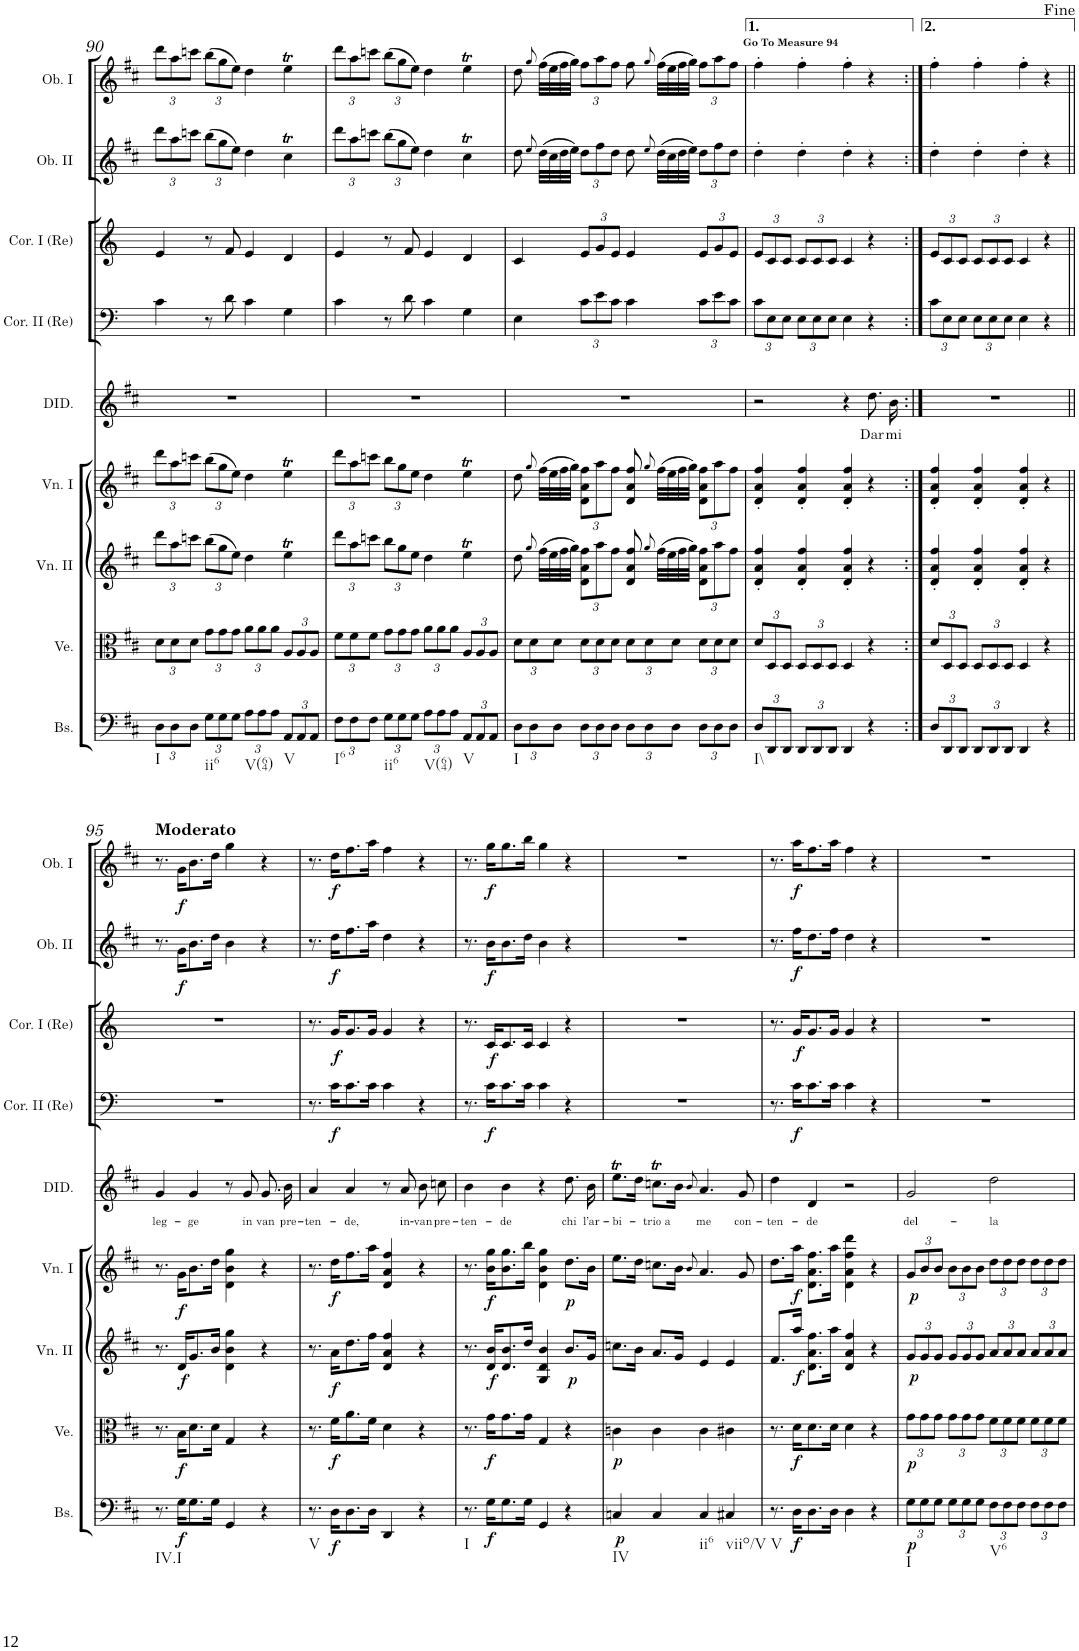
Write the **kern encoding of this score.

**kern	**dynam	**kern	**dynam	**kern	**dynam	**kern	**dynam	**kern	**text	**kern	**dynam	**kern	**dynam	**kern	**dynam	**kern	**dynam
*part9	*part9	*part8	*part8	*part7	*part7	*part6	*part6	*part5	*part5	*part4	*part4	*part3	*part3	*part2	*part2	*part1	*part1
*staff9	*staff9	*staff8	*staff8	*staff7	*staff7	*staff6	*staff6	*staff5	*staff5	*staff4	*staff4	*staff3	*staff3	*staff2	*staff2	*staff1	*staff1
*I"Bassi	*	*I"Viole	*	*I"Violino II	*	*I"Violino I	*	*I"DIDONE	*	*I"Corno II en Re	*	*I"Corno I en Re	*	*I"Oboe II	*	*I"Oboe I	*
*I'Bs.	*	*I'Ve.	*	*I'Vn. II	*	*I'Vn. I	*	*I'DID.	*	*I'Cor. II (Re)	*	*I'Cor. I (Re)	*	*I'Ob. II	*	*I'Ob. I	*
!!LO:PB:g=z
*clefF4	*	*clefC3	*	*clefG2	*	*clefG2	*	*clefG2	*	*clefF4	*	*clefG2	*	*clefG2	*	*clefG2	*
*	*	*	*	*	*	*	*	*	*	*Trd-1c-2	*	*Trd-1c-2	*	*	*	*	*
*k[f#c#]	*	*k[f#c#]	*	*k[f#c#]	*	*k[f#c#]	*	*k[f#c#]	*	*k[]	*	*k[]	*	*k[f#c#]	*	*k[f#c#]	*
*D:	*	*D:	*	*D:	*	*D:	*	*D:	*	*	*	*	*	*D:	*	*D:	*
*M4/4	*	*M4/4	*	*M4/4	*	*M4/4	*	*M4/4	*	*M4/4	*	*M4/4	*	*M4/4	*	*M4/4	*
*met(c)	*	*met(c)	*	*met(c)	*	*met(c)	*	*met(c)	*	*met(c)	*	*met(c)	*	*met(c)	*	*met(c)	*
*Xbrackettup	*	*Xbrackettup	*	*Xbrackettup	*	*Xbrackettup	*	*	*	*	*	*	*	*Xbrackettup	*	*Xbrackettup	*
=90	=90	=90	=90	=90	=90	=90	=90	=90	=90	=90	=90	=90	=90	=90	=90	=90	=90
!LO:TX:b:t=I	!	!	!	!	!	!	!	!	!	!	!	!	!	!	!	!	!
12D\L	.	12d\L	.	12ddd\L	.	12ddd\L	.	1r	.	4c\	.	4e/	.	12ddd\L	.	12ddd\L	.
12D\	.	12d\	.	12aa\	.	12aa\	.	.	.	.	.	.	.	12aa\	.	12aa\	.
12D\J	.	12d\J	.	12cccn\J	.	12cccn\J	.	.	.	.	.	.	.	12cccn\J	.	12cccn\J	.
!LO:TX:b:t=ii6	!	!	!	!	!	!	!	!	!	!	!	!	!	!	!	!	!
12G\L	.	12g\L	.	(>12bb\L	.	(>12bb\L	.	.	.	8r	.	8r	.	(>12bb\L	.	(>12bb\L	.
12G\	.	12g\	.	12gg\	.	12gg\	.	.	.	.	.	.	.	12gg\	.	12gg\	.
.	.	.	.	.	.	.	.	.	.	8d\	.	8f/	.	.	.	.	.
12G\J	.	12g\J	.	12ee\J)	.	12ee\J)	.	.	.	.	.	.	.	12ee\J)	.	12ee\J)	.
!LO:TX:b:t=V(64)	!	!	!	!	!	!	!	!	!	!	!	!	!	!	!	!	!
12A\L	.	12a\L	.	4dd\	.	4dd\	.	.	.	4c\	.	4e/	.	4dd\	.	4dd\	.
12A\	.	12a\	.	.	.	.	.	.	.	.	.	.	.	.	.	.	.
12A\J	.	12a\J	.	.	.	.	.	.	.	.	.	.	.	.	.	.	.
!LO:TX:b:t=V	!	!	!	!	!	!	!	!	!	!	!	!	!	!	!	!	!
12AA/L	.	12A/L	.	4eeT\	.	4eeT\	.	.	.	4G\	.	4d/	.	4cc#t\	.	4eeT\	.
12AA/	.	12A/	.	.	.	.	.	.	.	.	.	.	.	.	.	.	.
12AA/J	.	12A/J	.	.	.	.	.	.	.	.	.	.	.	.	.	.	.
=91	=91	=91	=91	=91	=91	=91	=91	=91	=91	=91	=91	=91	=91	=91	=91	=91	=91
!LO:TX:b:t=I6	!	!	!	!	!	!	!	!	!	!	!	!	!	!	!	!	!
12F#\L	.	12f#\L	.	12ddd\L	.	12ddd\L	.	1r	.	4c\	.	4e/	.	12ddd\L	.	12ddd\L	.
12F#\	.	12f#\	.	12aa\	.	12aa\	.	.	.	.	.	.	.	12aa\	.	12aa\	.
12F#\J	.	12f#\J	.	12cccn\J	.	12cccn\J	.	.	.	.	.	.	.	12cccn\J	.	12cccn\J	.
!LO:TX:b:t=ii6	!	!	!	!	!	!	!	!	!	!	!	!	!	!	!	!	!
12G\L	.	12g\L	.	12bb\L	.	12bb\L	.	.	.	8r	.	8r	.	(>12bb\L	.	(>12bb\L	.
12G\	.	12g\	.	12gg\	.	12gg\	.	.	.	.	.	.	.	12gg\	.	12gg\	.
.	.	.	.	.	.	.	.	.	.	8d\	.	8f/	.	.	.	.	.
12G\J	.	12g\J	.	12ee\J	.	12ee\J	.	.	.	.	.	.	.	12ee\J)	.	12ee\J)	.
!LO:TX:b:t=V(64)	!	!	!	!	!	!	!	!	!	!	!	!	!	!	!	!	!
12A\L	.	12a\L	.	4dd\	.	4dd\	.	.	.	4c\	.	4e/	.	4dd\	.	4dd\	.
12A\	.	12a\	.	.	.	.	.	.	.	.	.	.	.	.	.	.	.
12A\J	.	12a\J	.	.	.	.	.	.	.	.	.	.	.	.	.	.	.
!LO:TX:b:t=V	!	!	!	!	!	!	!	!	!	!	!	!	!	!	!	!	!
12AA/L	.	12A/L	.	4eeT\	.	4eeT\	.	.	.	4G\	.	4d/	.	4cc#t\	.	4eeT\	.
12AA/	.	12A/	.	.	.	.	.	.	.	.	.	.	.	.	.	.	.
12AA/J	.	12A/J	.	.	.	.	.	.	.	.	.	.	.	.	.	.	.
=92	=92	=92	=92	=92	=92	=92	=92	=92	=92	=92	=92	=92	=92	=92	=92	=92	=92
!LO:TX:b:t=I	!	!	!	!	!	!	!	!	!	!	!	!	!	!	!	!	!
12D\L	.	12d\L	.	8dd\	.	8dd\	.	1r	.	4E\	.	4c/	.	8dd\	.	8dd\	.
12D\	.	12d\	.	.	.	.	.	.	.	.	.	.	.	.	.	.	.
.	.	.	.	8qgg/	.	8qgg/	.	.	.	.	.	.	.	8qee/	.	8qgg/	.
.	.	.	.	(>32ff#\LLL	.	(>32ff#\LLL	.	.	.	.	.	.	.	(>32dd\LLL	.	(>32ff#\LLL	.
.	.	.	.	32ee\	.	32ee\	.	.	.	.	.	.	.	32cc#\	.	32ee\	.
12D\J	.	12d\J	.	.	.	.	.	.	.	.	.	.	.	.	.	.	.
.	.	.	.	32ff#\	.	32ff#\	.	.	.	.	.	.	.	32dd\	.	32ff#\	.
.	.	.	.	32gg\JJJ)	.	32gg\JJJ)	.	.	.	.	.	.	.	32ee\JJJ)	.	32gg\JJJ)	.
*	*	*	*	*	*	*	*	*	*	*Xbrackettup	*	*Xbrackettup	*	*	*	*	*
12D\L	.	12d\L	.	12d\ 12a\ 12ff#\L	.	12d\ 12a\ 12ff#\L	.	.	.	12c\L	.	12e/L	.	12dd\L	.	12ff#\L	.
12D\	.	12d\	.	12aa\	.	12aa\	.	.	.	12e\	.	12g/	.	12ff#\	.	12aa\	.
12D\J	.	12d\J	.	12ff#\J	.	12ff#\J	.	.	.	12c\J	.	12e/J	.	12dd\J	.	12ff#\J	.
12D\L	.	12d\L	.	8d/ 8a/ 8ff#/	.	8d/ 8a/ 8ff#/	.	.	.	4c\	.	4e/	.	8dd\	.	8ff#\	.
12D\	.	12d\	.	.	.	.	.	.	.	.	.	.	.	.	.	.	.
.	.	.	.	8qgg/	.	8qgg/	.	.	.	.	.	.	.	8qee/	.	8qgg/	.
.	.	.	.	(>32ff#\LLL	.	(>32ff#\LLL	.	.	.	.	.	.	.	(>32dd\LLL	.	(>32ff#\LLL	.
.	.	.	.	32ee\	.	32ee\	.	.	.	.	.	.	.	32cc#\	.	32ee\	.
12D\J	.	12d\J	.	.	.	.	.	.	.	.	.	.	.	.	.	.	.
.	.	.	.	32ff#\	.	32ff#\	.	.	.	.	.	.	.	32dd\	.	32ff#\	.
.	.	.	.	32gg\JJJ)	.	32gg\JJJ)	.	.	.	.	.	.	.	32ee\JJJ)	.	32gg\JJJ)	.
12D\L	.	12d\L	.	12d\ 12a\ 12ff#\L	.	12d\ 12a\ 12ff#\L	.	.	.	12c\L	.	12e/L	.	12dd\L	.	12ff#\L	.
12D\	.	12d\	.	12aa\	.	12aa\	.	.	.	12e\	.	12g/	.	12ff#\	.	12aa\	.
12D\J	.	12d\J	.	12ff#\J	.	12ff#\J	.	.	.	12c\J	.	12e/J	.	12dd\J	.	12ff#\J	.
!	!	!	!	!	!	!	!	!	!	!	!	!	!	!	!	!LO:TX:a:B:t=Go To Measure 94	!
=93	=93	=93	=93	=93	=93	=93	=93	=93	=93	=93	=93	=93	=93	=93	=93	=93	=93
!LO:TX:b:t=I\\	!	!	!	!	!	!	!	!	!	!	!	!	!	!	!	!	!
12D/L	.	12d/L	.	4d/' 4a/' 4ff#/'	.	4d/' 4a/' 4ff#/'	.	2r	.	12c\L	.	12e/L	.	4dd'\	.	4ff#'\	.
12DD/	.	12D/	.	.	.	.	.	.	.	12E\	.	12c/	.	.	.	.	.
12DD/J	.	12D/J	.	.	.	.	.	.	.	12E\J	.	12c/J	.	.	.	.	.
12DD/L	.	12D/L	.	4d/' 4a/' 4ff#/'	.	4d/' 4a/' 4ff#/'	.	.	.	12E\L	.	12c/L	.	4dd'\	.	4ff#'\	.
12DD/	.	12D/	.	.	.	.	.	.	.	12E\	.	12c/	.	.	.	.	.
12DD/J	.	12D/J	.	.	.	.	.	.	.	12E\J	.	12c/J	.	.	.	.	.
4DD/	.	4D/	.	4d/' 4a/' 4ff#/'	.	4d/' 4a/' 4ff#/'	.	4r	.	4E\	.	4c/	.	4dd'\	.	4ff#'\	.
!	!	!	!	!	!	!	!	!	!LO:LY:b	!	!	!	!	!	!	!	!
4r	.	4r	.	4r	.	4r	.	8.dd\	Dar-	4r	.	4r	.	4r	.	4r	.
!	!	!	!	!	!	!	!	!	!LO:LY:b	!	!	!	!	!	!	!	!
.	.	.	.	.	.	.	.	16b\	-mi	.	.	.	.	.	.	.	.
=94:|!	=94:|!	=94:|!	=94:|!	=94:|!	=94:|!	=94:|!	=94:|!	=94:|!	=94:|!	=94:|!	=94:|!	=94:|!	=94:|!	=94:|!	=94:|!	=94:|!	=94:|!
12D/L	.	12d/L	.	4d/' 4a/' 4ff#/'	.	4d/' 4a/' 4ff#/'	.	1r	.	12c\L	.	12e/L	.	4dd'\	.	4ff#'\	.
12DD/	.	12D/	.	.	.	.	.	.	.	12E\	.	12c/	.	.	.	.	.
12DD/J	.	12D/J	.	.	.	.	.	.	.	12E\J	.	12c/J	.	.	.	.	.
12DD/L	.	12D/L	.	4d/' 4a/' 4ff#/'	.	4d/' 4a/' 4ff#/'	.	.	.	12E\L	.	12c/L	.	4dd'\	.	4ff#'\	.
12DD/	.	12D/	.	.	.	.	.	.	.	12E\	.	12c/	.	.	.	.	.
12DD/J	.	12D/J	.	.	.	.	.	.	.	12E\J	.	12c/J	.	.	.	.	.
4DD/	.	4D/	.	4d/' 4a/' 4ff#/'	.	4d/' 4a/' 4ff#/'	.	.	.	4E\	.	4c/	.	4dd'\	.	4ff#'\	.
4r	.	4r	.	4r	.	4r	.	.	.	4r	.	4r	.	4r	.	4r	.
!!LO:LB:g=z
=95||	=95||	=95||	=95||	=95||	=95||	=95||	=95||	=95||	=95||	=95||	=95||	=95||	=95||	=95||	=95||	=95||	=95||
!	!	!	!	!	!	!	!	!	!	!	!	!	!	!	!	!LO:TX:a:B:t=Moderato	!
!LO:TX:b:t=IV.I	!	!	!	!	!	!	!	!	!	!	!	!	!	!	!	!	!
!	!	!	!	!	!	!	!	!	!LO:LY:b	!	!	!	!	!	!	!	!
8.r	.	8.r	.	8.r	.	8.r	.	4g/	leg-	1r	.	1r	.	8.r	.	8.r	.
!	!LO:DY:b	!	!LO:DY:b	!	!LO:DY:b	!	!LO:DY:b	!	!	!	!	!	!	!	!LO:DY:b	!	!LO:DY:b
16G\KL	f	16B\KL	f	16d/KL	f	16g\KL	f	.	.	.	.	.	.	16g\KL	f	16g\KL	f
!	!	!	!	!	!	!	!	!	!LO:LY:b	!	!	!	!	!	!	!	!
8.G\	.	8.d\	.	8.g/	.	8.b\	.	4g/	-ge	.	.	.	.	8.b\	.	8.b\	.
16G\Jk	.	16d\Jk	.	16b/Jk	.	16dd\Jk	.	.	.	.	.	.	.	16dd\Jk	.	16dd\Jk	.
4GG/	.	4G/	.	4d\ 4b\ 4gg\	.	4d\ 4b\ 4gg\	.	8r	.	.	.	.	.	4b\	.	4gg\	.
!	!	!	!	!	!	!	!	!	!LO:LY:b	!	!	!	!	!	!	!	!
.	.	.	.	.	.	.	.	8g/	in	.	.	.	.	.	.	.	.
!	!	!	!	!	!	!	!	!	!LO:LY:b	!	!	!	!	!	!	!	!
4r	.	4r	.	4r	.	4r	.	8.g/	van	.	.	.	.	4r	.	4r	.
!	!	!	!	!	!	!	!	!	!LO:LY:b	!	!	!	!	!	!	!	!
.	.	.	.	.	.	.	.	16b\	pre-	.	.	.	.	.	.	.	.
=96	=96	=96	=96	=96	=96	=96	=96	=96	=96	=96	=96	=96	=96	=96	=96	=96	=96
!LO:TX:b:t=V	!	!	!	!	!	!	!	!	!	!	!	!	!	!	!	!	!
!	!	!	!	!	!	!	!	!	!LO:LY:b	!	!	!	!	!	!	!	!
8.r	.	8.r	.	8.r	.	8.r	.	4a/	-ten-	8.r	.	8.r	.	8.r	.	8.r	.
!	!LO:DY:b	!	!LO:DY:b	!	!LO:DY:b	!	!LO:DY:b	!	!	!	!LO:DY:b	!	!LO:DY:b	!	!LO:DY:b	!	!LO:DY:b
16D\KL	f	16f#\KL	f	16a\KL	f	16dd\KL	f	.	.	16c\KL	f	16g/KL	f	16dd\KL	f	16dd\KL	f
!	!	!	!	!	!	!	!	!	!LO:LY:b	!	!	!	!	!	!	!	!
8.D\	.	8.a\	.	8.dd\	.	8.ff#\	.	4a/	-de,	8.c\	.	8.g/	.	8.ff#\	.	8.ff#\	.
16D\Jk	.	16f#\Jk	.	16ff#\Jk	.	16aa\Jk	.	.	.	16c\Jk	.	16g/Jk	.	16aa\Jk	.	16aa\Jk	.
4DD/	.	4d\	.	4d/ 4a/ 4ff#/	.	4d/ 4a/ 4ff#/	.	8r	.	4c\	.	4g/	.	4dd\	.	4ff#\	.
!	!	!	!	!	!	!	!	!	!LO:LY:b	!	!	!	!	!	!	!	!
.	.	.	.	.	.	.	.	8a/	in-	.	.	.	.	.	.	.	.
!	!	!	!	!	!	!	!	!	!LO:LY:b	!	!	!	!	!	!	!	!
4r	.	4r	.	4r	.	4r	.	8b\	-van	4r	.	4r	.	4r	.	4r	.
!	!	!	!	!	!	!	!	!	!LO:LY:b	!	!	!	!	!	!	!	!
.	.	.	.	.	.	.	.	8ccn\	pre-	.	.	.	.	.	.	.	.
=97	=97	=97	=97	=97	=97	=97	=97	=97	=97	=97	=97	=97	=97	=97	=97	=97	=97
!LO:TX:b:t=I	!	!	!	!	!	!	!	!	!	!	!	!	!	!	!	!	!
!	!	!	!	!	!	!	!	!	!LO:LY:b	!	!	!	!	!	!	!	!
8.r	.	8.r	.	8.r	.	8.r	.	4b\	-ten-	8.r	.	8.r	.	8.r	.	8.r	.
!	!LO:DY:b	!	!LO:DY:b	!	!LO:DY:b	!	!LO:DY:b	!	!	!	!LO:DY:b	!	!LO:DY:b	!	!LO:DY:b	!	!LO:DY:b
16G\KL	f	16g\KL	f	16d/ 16b/KL	f	16b\ 16gg\KL	f	.	.	16c\KL	f	16c/KL	f	16b\KL	f	16gg\KL	f
!	!	!	!	!	!	!	!	!	!LO:LY:b	!	!	!	!	!	!	!	!
8.G\	.	8.g\	.	8.d/ 8.b/	.	8.b\ 8.gg\	.	4b\	-de	8.c\	.	8.c/	.	8.b\	.	8.gg\	.
16G\Jk	.	16g\Jk	.	16dd/Jk	.	16bb\Jk	.	.	.	16c\Jk	.	16c/Jk	.	16dd\Jk	.	16bb\Jk	.
4GG/	.	4G/	.	4G/ 4d/ 4b/	.	4d\ 4b\ 4gg\	.	4r	.	4c\	.	4c/	.	4b\	.	4gg\	.
!	!	!	!	!	!LO:DY:b	!	!LO:DY:b	!	!LO:LY:b	!	!	!	!	!	!	!	!
4r	.	4r	.	8.b/L	p	8.dd\L	p	8.dd\	chi	4r	.	4r	.	4r	.	4r	.
!	!	!	!	!	!	!	!	!	!LO:LY:b	!	!	!	!	!	!	!	!
.	.	.	.	16g/Jk	.	16b\Jk	.	16b\	l’ar-	.	.	.	.	.	.	.	.
=98	=98	=98	=98	=98	=98	=98	=98	=98	=98	=98	=98	=98	=98	=98	=98	=98	=98
!LO:TX:b:t=IV	!	!	!	!	!	!	!	!	!	!	!	!	!	!	!	!	!
!	!LO:DY:b	!	!LO:DY:b	!	!	!	!	!	!LO:LY:b	!	!	!	!	!	!	!	!
4Cn/	p	4cn\	p	8.ccn\L	.	8.ee\L	.	8.eeT\L	-bi-	1r	.	1r	.	1r	.	1r	.
.	.	.	.	16b\Jk	.	16dd\Jk	.	16dd\Jk	.	.	.	.	.	.	.	.	.
!	!	!	!	!	!	!	!	!	!LO:LY:b	!	!	!	!	!	!	!	!
4C/	.	4c\	.	8.a/L	.	8.ccn\L	.	8.ccnT\L	trio a	.	.	.	.	.	.	.	.
.	.	.	.	16g/Jk	.	16b\Jk	.	16b\Jk	.	.	.	.	.	.	.	.	.
.	.	.	.	.	.	8qb/	.	8qb/	.	.	.	.	.	.	.	.	.
!LO:TX:b:t=ii6	!	!	!	!	!	!	!	!	!	!	!	!	!	!	!	!	!
!	!	!	!	!	!	!	!	!	!LO:LY:b	!	!	!	!	!	!	!	!
4C/	.	4c\	.	4e/	.	4.a/	.	4.a/	me	.	.	.	.	.	.	.	.
!LO:TX:b:t=viio/V	!	!	!	!	!	!	!	!	!	!	!	!	!	!	!	!	!
4C#X/	.	4c#X\	.	4e/	.	.	.	.	.	.	.	.	.	.	.	.	.
!	!	!	!	!	!	!	!	!	!LO:LY:b	!	!	!	!	!	!	!	!
.	.	.	.	.	.	8g/	.	8g/	con-	.	.	.	.	.	.	.	.
=99	=99	=99	=99	=99	=99	=99	=99	=99	=99	=99	=99	=99	=99	=99	=99	=99	=99
!LO:TX:b:t=V	!	!	!	!	!	!	!	!	!	!	!	!	!	!	!	!	!
!	!	!	!	!	!	!	!	!	!LO:LY:b	!	!	!	!	!	!	!	!
8.r	.	8.r	.	8.f#/L	.	8.dd\L	.	4dd\	-ten-	8.r	.	8.r	.	8.r	.	8.r	.
!	!LO:DY:b	!	!LO:DY:b	!	!LO:DY:b	!	!LO:DY:b	!	!	!	!LO:DY:b	!	!LO:DY:b	!	!LO:DY:b	!	!LO:DY:b
16D\KL	f	16d\KL	f	16aa/Jk	f	16aa\Jk	f	.	.	16c\KL	f	16g/KL	f	16ff#\KL	f	16aa\KL	f
!	!	!	!	!	!	!	!	!	!LO:LY:b	!	!	!	!	!	!	!	!
8.D\	.	8.d\	.	8.d\ 8.a\ 8.ff#\L	.	8.d\ 8.a\ 8.ff#\L	.	4d/	-de	8.c\	.	8.g/	.	8.dd\	.	8.ff#\	.
16D\Jk	.	16d\Jk	.	16aa\Jk	.	16aa\Jk	.	.	.	16c\Jk	.	16g/Jk	.	16ff#\Jk	.	16aa\Jk	.
4D\	.	4d\	.	4d/ 4a/ 4ff#/	.	4d\ 4a\ 4ff#\ 4ddd\	.	2r	.	4c\	.	4g/	.	4dd\	.	4ff#\	.
4r	.	4r	.	4r	.	4r	.	.	.	4r	.	4r	.	4r	.	4r	.
=100	=100	=100	=100	=100	=100	=100	=100	=100	=100	=100	=100	=100	=100	=100	=100	=100	=100
!LO:TX:b:t=I	!	!	!	!	!	!	!	!	!	!	!	!	!	!	!	!	!
!	!LO:DY:b	!	!LO:DY:b	!	!LO:DY:b	!	!LO:DY:b	!	!LO:LY:b	!	!	!	!	!	!	!	!
12G\L	p	12g\L	p	12g/L	p	12g/L	p	2g/	del-	1r	.	1r	.	1r	.	1r	.
12G\	.	12g\	.	12g/	.	12b/	.	.	.	.	.	.	.	.	.	.	.
12G\J	.	12g\J	.	12g/J	.	12b/J	.	.	.	.	.	.	.	.	.	.	.
12G\L	.	12g\L	.	12g/L	.	12b\L	.	.	.	.	.	.	.	.	.	.	.
12G\	.	12g\	.	12g/	.	12b\	.	.	.	.	.	.	.	.	.	.	.
12G\J	.	12g\J	.	12g/J	.	12b\J	.	.	.	.	.	.	.	.	.	.	.
!LO:TX:b:t=V6	!	!	!	!	!	!	!	!	!	!	!	!	!	!	!	!	!
!	!	!	!	!	!	!	!	!	!LO:LY:b	!	!	!	!	!	!	!	!
12F#\L	.	12f#\L	.	12a/L	.	12dd\L	.	2dd\	-la	.	.	.	.	.	.	.	.
12F#\	.	12f#\	.	12a/	.	12dd\	.	.	.	.	.	.	.	.	.	.	.
12F#\J	.	12f#\J	.	12a/J	.	12dd\J	.	.	.	.	.	.	.	.	.	.	.
12F#\L	.	12f#\L	.	12a/L	.	12dd\L	.	.	.	.	.	.	.	.	.	.	.
12F#\	.	12f#\	.	12a/	.	12dd\	.	.	.	.	.	.	.	.	.	.	.
12F#\J	.	12f#\J	.	12a/J	.	12dd\J	.	.	.	.	.	.	.	.	.	.	.
=	=	=	=	=	=	=	=	=	=	=	=	=	=	=	=	=	=
*-	*-	*-	*-	*-	*-	*-	*-	*-	*-	*-	*-	*-	*-	*-	*-	*-	*-
